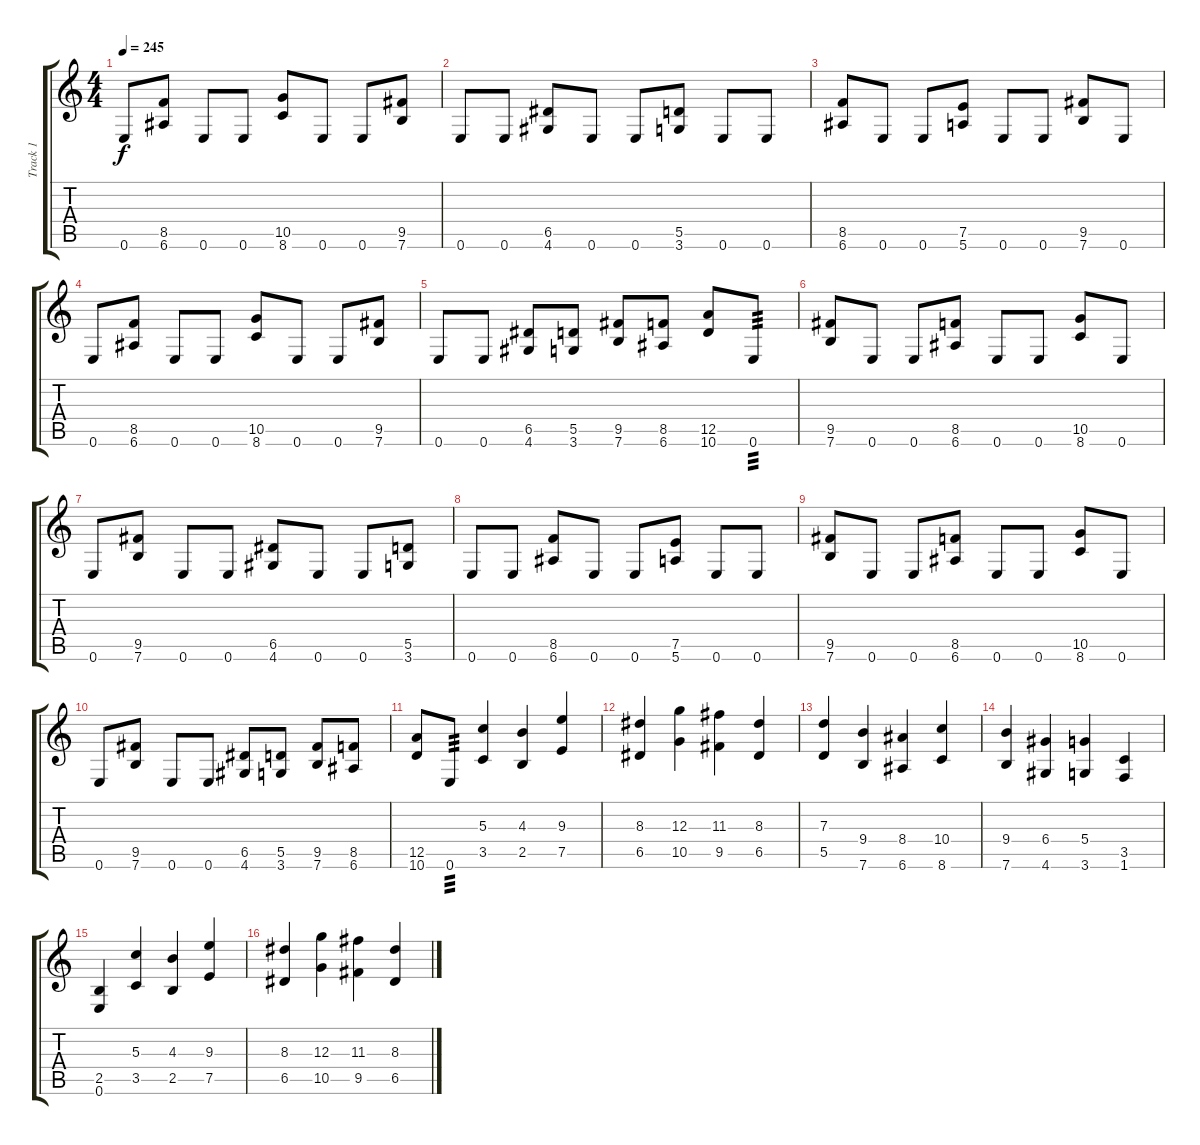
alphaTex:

\track ("Track 1" "Track 1") {instrument distortionguitar}
\staff {score tabs}
\tuning (E4 B3 G3 D3 A2 E2) {hide}
\ts (4 4)
\tempo 245
\clef g2
\ks c
0.6.8{dy f} (8.5 6.6).8 0.6.8 0.6.8 (10.5 8.6).8 0.6.8 0.6.8 (9.5 7.6).8 |
0.6.8 0.6.8 (6.5 4.6).8 0.6.8 0.6.8 (5.5 3.6).8 0.6.8 0.6.8 |
(8.5 6.6).8 0.6.8 0.6.8 (7.5 5.6).8 0.6.8 0.6.8 (9.5 7.6).8 0.6.8 |
0.6.8 (8.5 6.6).8 0.6.8 0.6.8 (10.5 8.6).8 0.6.8 0.6.8 (9.5 7.6).8 |
0.6.8 0.6.8 (6.5 4.6).8 (5.5 3.6).8 (9.5 7.6).8 (8.5 6.6).8 (12.5 10.6).8 0.6.8{tp 3} |
(9.5 7.6).8 0.6.8 0.6.8 (8.5 6.6).8 0.6.8 0.6.8 (10.5 8.6).8 0.6.8 |
0.6.8 (9.5 7.6).8 0.6.8 0.6.8 (6.5 4.6).8 0.6.8 0.6.8 (5.5 3.6).8 |
0.6.8 0.6.8 (8.5 6.6).8 0.6.8 0.6.8 (7.5 5.6).8 0.6.8 0.6.8 |
(9.5 7.6).8 0.6.8 0.6.8 (8.5 6.6).8 0.6.8 0.6.8 (10.5 8.6).8 0.6.8 |
0.6.8 (9.5 7.6).8 0.6.8 0.6.8 (6.5 4.6).8 (5.5 3.6).8 (9.5 7.6).8 (8.5 6.6).8 |
(12.5 10.6).8 0.6.8{tp 3} (5.3 3.5).4 (4.3 2.5).4 (9.3 7.5).4 |
(8.3 6.5).4 (12.3 10.5).4 (11.3 9.5).4 (8.3 6.5).4 |
(7.3 5.5).4 (9.4 7.6).4 (8.4 6.6).4 (10.4 8.6).4 |
(9.4 7.6).4 (6.4 4.6).4 (5.4 3.6).4 (3.5 1.6).4 |
(2.5 0.6).4 (5.3 3.5).4 (4.3 2.5).4 (9.3 7.5).4 |
(8.3 6.5).4 (12.3 10.5).4 (11.3 9.5).4 (8.3 6.5).4
